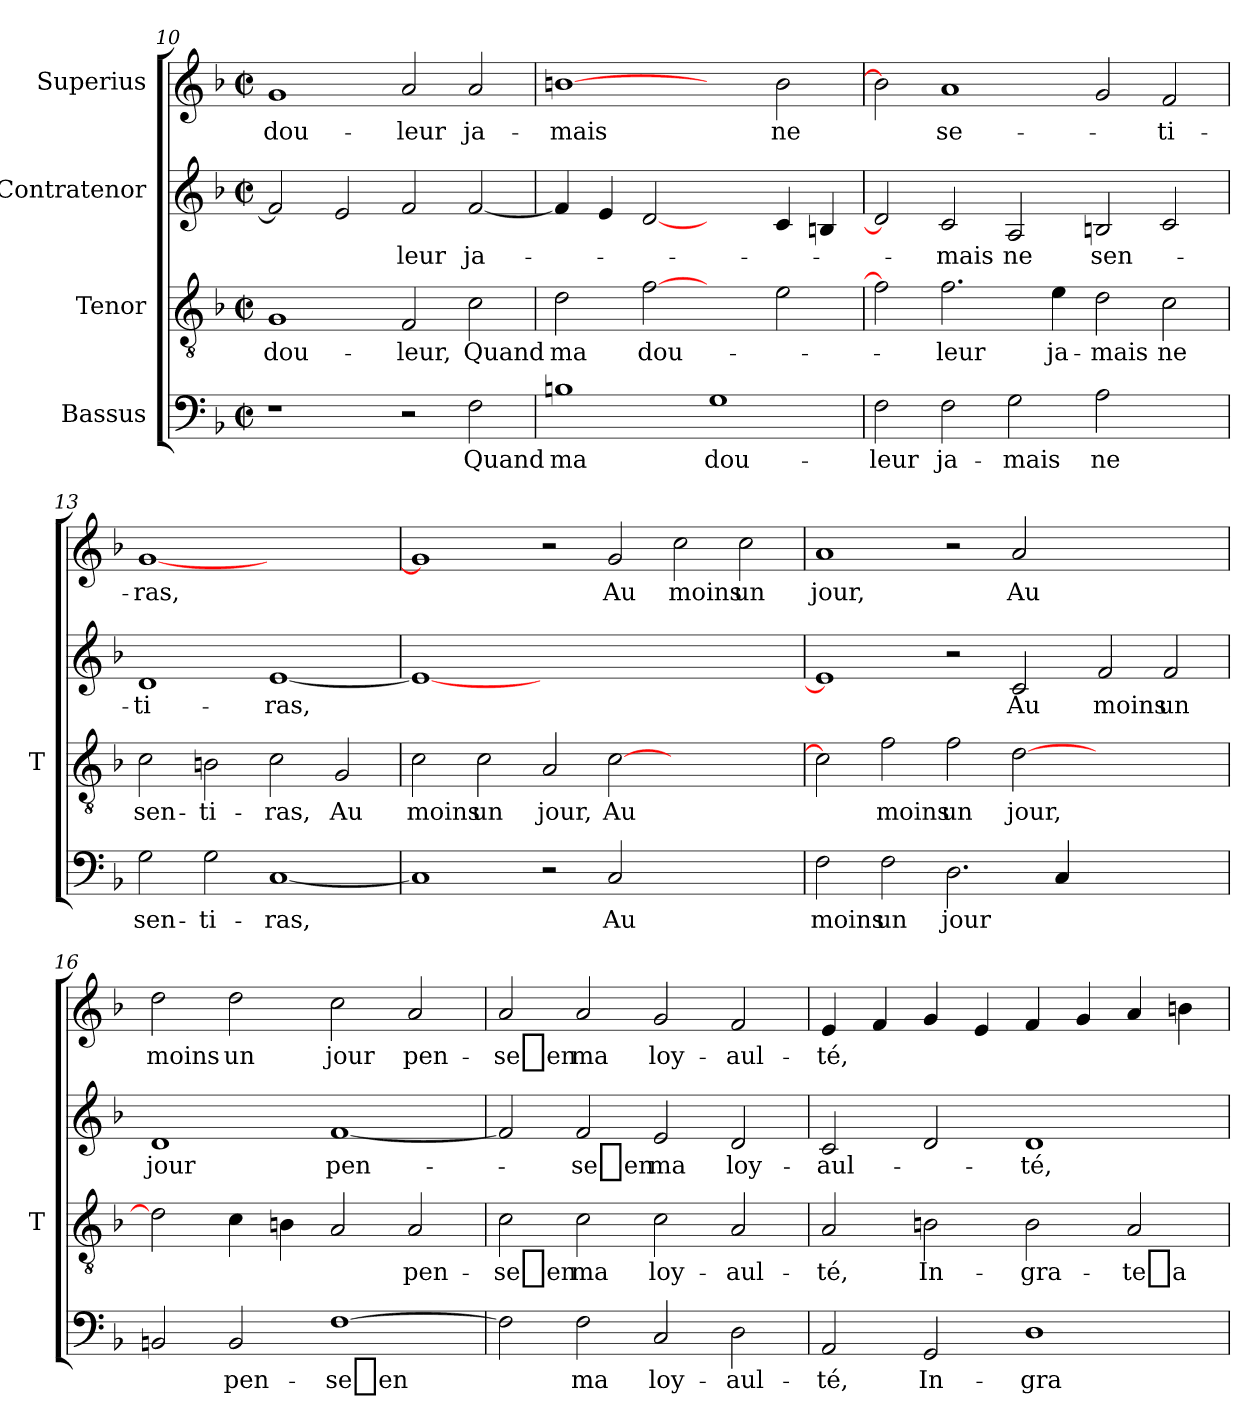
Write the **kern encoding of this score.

**kern	**text	**kern	**text	**kern	**text	**kern	**text
*part4	*part4	*part3	*part3	*part2	*part2	*part1	*part1
*staff4	*staff4	*staff3	*staff3	*staff2	*staff2	*staff1	*staff1
*I"Bassus	*	*I"Tenor	*	*I"Contratenor	*	*I"Superius	*
*	*	*I'T	*	*	*	*	*
*clefF4	*	*clefGv2	*	*clefG2	*	*clefG2	*
*k[b-]	*	*k[b-]	*	*k[b-]	*	*k[b-]	*
*F:	*	*F:	*	*F:	*	*F:	*
*M2/2	*	*M2/2	*	*M2/2	*	*M2/2	*
*met(c|)	*	*met(c|)	*	*met(c|)	*	*met(c|)	*
=10	=10	=10	=10	=10	=10	=10	=10
1r	.	1G	dou-	2f]	.	1g	dou-
.	.	.	.	2e	.	.	.
2r	.	2F	-leur,	2f	-leur	2a	-leur
2F	-Quand	2c	-Quand	[2f	ja-	2a	ja-
=11	=11	=11	=11	=11	=11	=11	=11
1Bn	-ma	2d	-ma	4f]	.	[1bn	-mais
.	.	.	.	4e	.	.	.
.	.	[2f	dou-	[2d	.	.	.
1G	dou-	2ryy	.	2ryy	.	2ryy	.
.	.	2e	.	4c	.	2b	-ne
.	.	.	.	4Bn	.	.	.
=12	=12	=12	=12	=12	=12	=12	=12
2F	-leur	2f]	.	2d]	.	2b]	.
2F	ja-	2.f	-leur	2c	-mais	1a	se-
2G	-mais	.	.	2A	-ne	.	.
.	.	4e	ja-	.	.	.	.
2A	-ne	2d	-mais	2Bn	sen-	2g	.
2ryy	.	2c	-ne	2c	.	2f	ti-
=13	=13	=13	=13	=13	=13	=13	=13
2G	sen-	2c	sen-	1d	ti-	[1g	-ras,
2G	ti-	2Bn	ti-	.	.	.	.
[1C	-ras,	2c	-ras,	[1e	-ras,	1ryy	.
.	.	2G	-Au	.	.	.	.
!!LO:PB:g=z
=14	=14	=14	=14	=14	=14	=14	=14
1C]	.	2c	-moins	1e_	.	1g]	.
.	.	2c	-un	.	.	.	.
2r	.	2A	-jour,	0ryy	.	2r	.
2C	-Au	[2c	-Au	.	.	2g	-Au
1ryy	.	1ryy	.	.	.	2cc	-moins
.	.	.	.	.	.	2cc	-un
=15	=15	=15	=15	=15	=15	=15	=15
2F	-moins	2c]	.	1e]	.	1a	-jour,
2F	-un	2f	-moins	.	.	.	.
2.D	-jour	2f	-un	2r	.	2r	.
.	.	[2d	-jour,	2c	-Au	2a	-Au
4C	.	.	.	.	.	.	.
1ryy	.	1ryy	.	2f	-moins	1ryy	.
.	.	.	.	2f	-un	.	.
=16	=16	=16	=16	=16	=16	=16	=16
2BBn	.	2d]	.	1d	-jour	2dd	-moins
2BB	pen-	4c	.	.	.	2dd	-un
.	.	4B	.	.	.	.	.
[1F	-se_en	2A	.	[1f	pen-	2cc	-jour
.	.	2A	pen-	.	.	2a	pen-
=17	=17	=17	=17	=17	=17	=17	=17
2F]	.	2c	-se_en	2f]	.	2a	-se_en
2F	-ma	2c	-ma	2f	-se_en	2a	-ma
2C	loy-	2c	loy-	2e	-ma	2g	loy-
2D	aul-	2A	aul-	2d	loy-	2f	aul-
=18	=18	=18	=18	=18	=18	=18	=18
2AA	-té,	2A	-té,	2c	aul-	4e	-té,
.	.	.	.	.	.	4f	.
2GG	In-	2B	In-	2d	.	4g	.
.	.	.	.	.	.	4e	.
1D	gra-	2B	gra-	1d	-té,	4f	.
.	.	.	.	.	.	4g	.
.	.	2A	te_a-	.	.	4a	.
.	.	.	.	.	.	4bn	.
=	=	=	=	=	=	=	=
*-	*-	*-	*-	*-	*-	*-	*-
